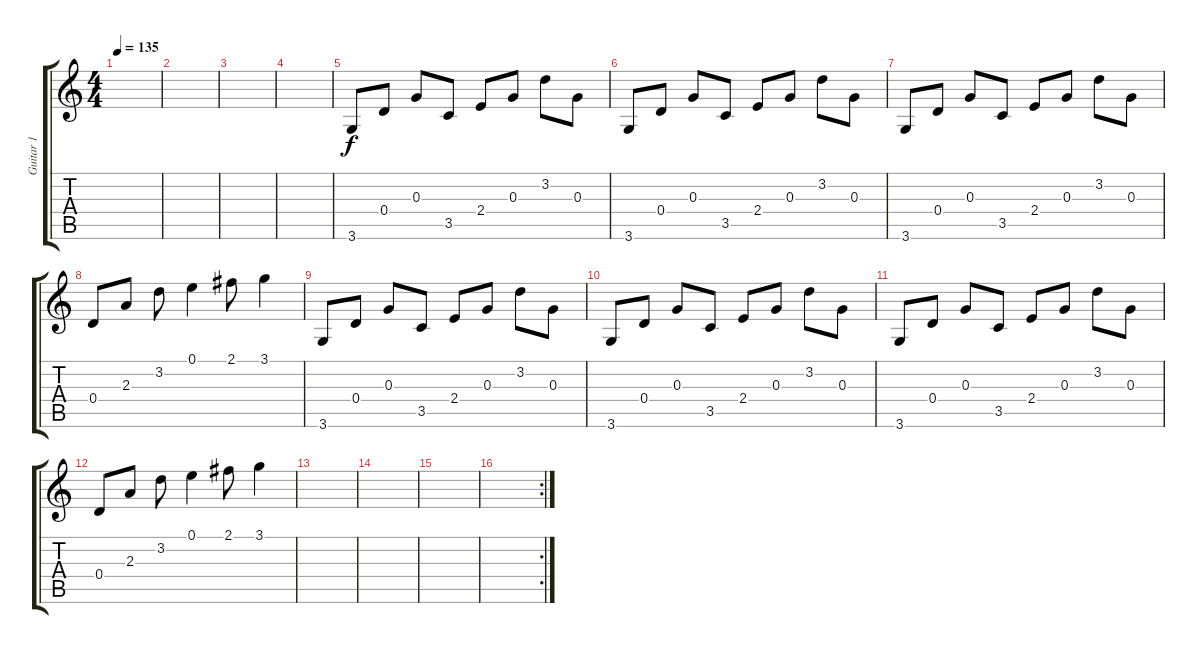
\track ("Guitar 1" "Guitar 1") {instrument acousticguitarsteel}
\staff {score tabs}
\tuning (E4 B3 G3 D3 A2 E2) {hide}
\ts (4 4)
\tempo 135
\clef g2
\ks c
|
|
|
|
3.6.8 0.4.8 0.3.8 3.5.8 2.4.8 0.3.8 3.2.8 0.3.8 |
3.6.8 0.4.8 0.3.8 3.5.8 2.4.8 0.3.8 3.2.8 0.3.8 |
3.6.8 0.4.8 0.3.8 3.5.8 2.4.8 0.3.8 3.2.8 0.3.8 |
0.4.8 2.3.8 3.2.8 0.1.4 2.1.8 3.1.4 |
3.6.8 0.4.8 0.3.8 3.5.8 2.4.8 0.3.8 3.2.8 0.3.8 |
3.6.8 0.4.8 0.3.8 3.5.8 2.4.8 0.3.8 3.2.8 0.3.8 |
3.6.8 0.4.8 0.3.8 3.5.8 2.4.8 0.3.8 3.2.8 0.3.8 |
0.4.8 2.3.8 3.2.8 0.1.4 2.1.8 3.1.4 |
|
|
|
\rc 2
